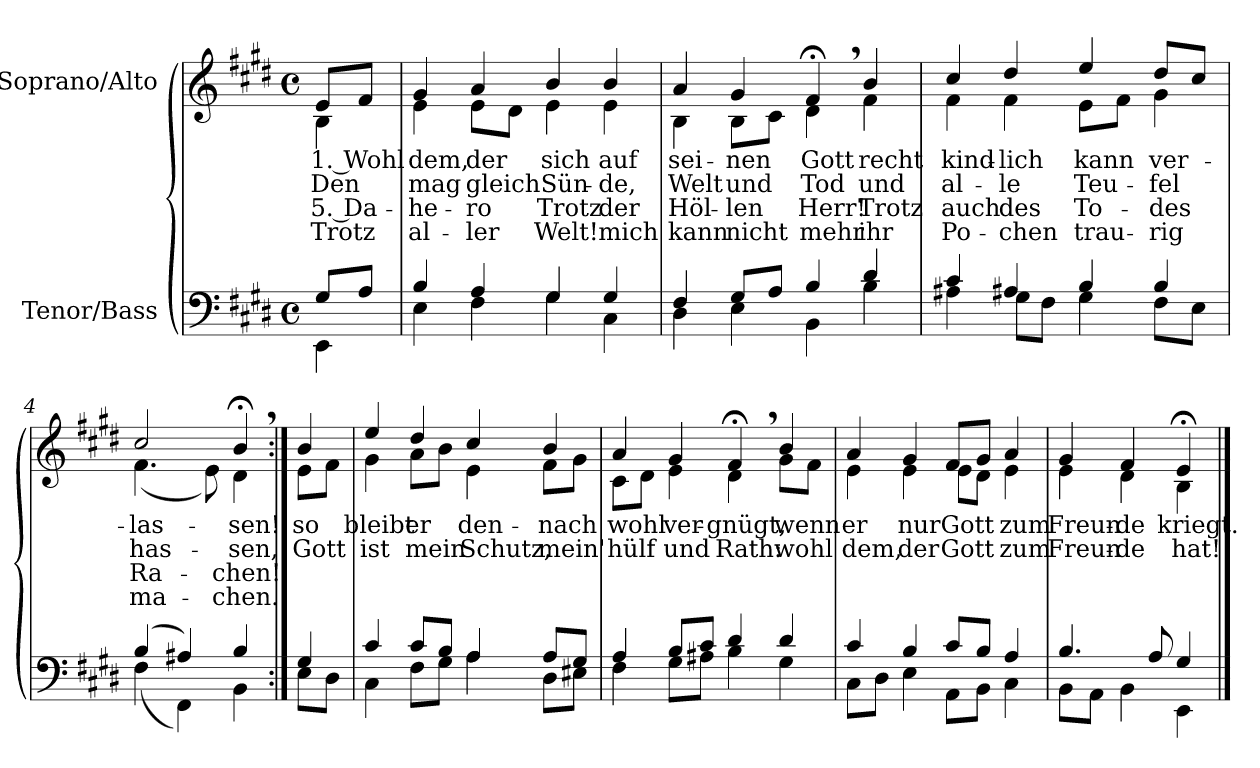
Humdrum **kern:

**kern	**kern	**text	**text	**text	**text
*part2	*part1	*part1	*part1	*part1	*part1
*staff2	*staff1	*staff1	*staff1	*staff1	*staff1
*I"Tenor/Bass	*I"Soprano/Alto	*	*	*	*
*clefF4	*clefG2	*	*	*	*
*k[f#c#g#d#]	*k[f#c#g#d#]	*	*	*	*
*M4/4	*M4/4	*	*	*	*
*met(c)	*met(c)	*	*	*	*
=	=	=	=	=	=
*^	*	*	*	*	*
!	!	!	!LO:LY:b	!LO:LY:b	!LO:LY:b	!LO:LY:b
*	*	*^	*	*	*	*
8G#/L	4EE\	8e/L	4B\	1. Wohl	Den	5. Da-	Trotz
8A/J	.	8f#/J	.	.	.	.	.
=1	=1	=1	=1	=1	=1	=1	=1
!	!	!	!	!LO:LY:b	!LO:LY:b	!LO:LY:b	!LO:LY:b
4B/	4E\	4g#/	4e\	dem,	mag	-he-	al-
!	!	!	!	!LO:LY:b	!LO:LY:b	!LO:LY:b	!LO:LY:b
4A/	4F#\	4a/	8e\L	der	gleich	-ro	-ler
.	.	.	8d#\J	.	.	.	.
!	!	!	!	!LO:LY:b	!LO:LY:b	!LO:LY:b	!LO:LY:b
4G#/	4G#\	4b/	4e\	sich	Sün-	Trotz	Welt!
!	!	!	!	!LO:LY:b	!LO:LY:b	!LO:LY:b	!LO:LY:b
4G#/	4C#\	4b/	4e\	auf	-de,	der	mich
=2	=2	=2	=2	=2	=2	=2	=2
!	!	!	!	!LO:LY:b	!LO:LY:b	!LO:LY:b	!LO:LY:b
4F#/	4D#\	4a/	4B\	sei-	Welt	Höl-	kann
!	!	!	!	!LO:LY:b	!LO:LY:b	!LO:LY:b	!LO:LY:b
8G#/L	4E\	4g#/	8B\L	-nen	und	-len	nicht
8A/J	.	.	8c#\J	.	.	.	.
!	!	!	!	!LO:LY:b	!LO:LY:b	!LO:LY:b	!LO:LY:b
4B/	4BB\	4f#;<,/	4d#\	Gott	Tod	Herr!	mehr
!	!	!	!	!LO:LY:b	!LO:LY:b	!LO:LY:b	!LO:LY:b
4d#/	4B\	4b/	4f#\	recht	und	Trotz	ihr
=3	=3	=3	=3	=3	=3	=3	=3
!	!	!	!	!LO:LY:b	!LO:LY:b	!LO:LY:b	!LO:LY:b
4c#/	4A#X\	4cc#/	4f#\	kind-	al-	auch	Po-
!	!	!	!	!LO:LY:b	!LO:LY:b	!LO:LY:b	!LO:LY:b
4A#X/	8G#\L	4dd#/	4f#\	-lich	-le	des	-chen
.	8F#\J	.	.	.	.	.	.
!	!	!	!	!LO:LY:b	!LO:LY:b	!LO:LY:b	!LO:LY:b
4B/	4G#\	4ee/	8e\L	kann	Teu-	To-	trau-
.	.	.	8f#\J	.	.	.	.
!	!	!	!	!LO:LY:b	!LO:LY:b	!LO:LY:b	!LO:LY:b
4B/	8F#\L	8dd#/L	4g#\	ver-	-fel	-des	-rig
.	8E\J	8cc#/J	.	.	.	.	.
=4	=4	=4	=4	=4	=4	=4	=4
!	!	!	!	!LO:LY:b	!LO:LY:b	!LO:LY:b	!LO:LY:b
(4B/	(4F#\	2cc#/	(4.f#\	-las-	has-	Ra-	ma-
4A#X/)	4FF#\)	.	.	.	.	.	.
.	.	.	8e\)	.	.	.	.
!	!	!	!	!LO:LY:b	!LO:LY:b	!LO:LY:b	!LO:LY:b
4B/	4BB\	4b;<,/	4d#\	-sen!	-sen,	-chen!	-chen.
!!LO:LB:g=z	!!
=4X1:|!	=4X1:|!	=4X1:|!	=4X1:|!	=4X1:|!	=4X1:|!	=4X1:|!	=4X1:|!
!	!	!	!	!LO:LY:b	!LO:LY:b	!	!
4G#/	8E\L	4b/	8e\L	so	Gott	.	.
.	8D#\J	.	8f#\J	.	.	.	.
=5	=5	=5	=5	=5	=5	=5	=5
!	!	!	!	!LO:LY:b	!LO:LY:b	!	!
4c#/	4C#\	4ee/	4g#\	bleibt	ist	.	.
!	!	!	!	!LO:LY:b	!LO:LY:b	!	!
8c#/L	8F#\L	4dd#/	8a\L	er	mein	.	.
8B/J	8G#\J	.	8b\J	.	.	.	.
!	!	!	!	!LO:LY:b	!LO:LY:b	!	!
4A/	4A\	4cc#/	4e\	den-	Schutz,	.	.
!	!	!	!	!LO:LY:b	!LO:LY:b	!	!
8A/L	8D#\L	4b/	8f#\L	-nach	mein'	.	.
8G#/J	8E#X\J	.	8g#\J	.	.	.	.
=6	=6	=6	=6	=6	=6	=6	=6
!	!	!	!	!LO:LY:b	!LO:LY:b	!	!
4A/	4F#\	4a/	8c#\L	wohl	hülf	.	.
.	.	.	8d#\J	.	.	.	.
!	!	!	!	!LO:LY:b	!LO:LY:b	!	!
8B/L	8G#\L	4g#/	4e\	ver-	und	.	.
8c#/J	8A#X\J	.	.	.	.	.	.
!	!	!	!	!LO:LY:b	!LO:LY:b	!	!
4d#/	4B\	4f#;<,/	4d#\	-gnügt,	Rath:	.	.
!	!	!	!	!LO:LY:b	!LO:LY:b	!	!
4d#/	4G#\	4b/	8g#\L	wenn	wohl	.	.
.	.	.	8f#\J	.	.	.	.
=7	=7	=7	=7	=7	=7	=7	=7
!	!	!	!	!LO:LY:b	!LO:LY:b	!	!
4c#/	8C#\L	4a/	4e\	er	dem,	.	.
.	8D#\J	.	.	.	.	.	.
!	!	!	!	!LO:LY:b	!LO:LY:b	!	!
4B/	4E\	4g#/	4e\	nur	der	.	.
!	!	!	!	!LO:LY:b	!LO:LY:b	!	!
8c#/L	8AA\L	8f#/L	8e\L	Gott	Gott	.	.
8B/J	8BB\J	8g#/J	8d#\J	.	.	.	.
!	!	!	!	!LO:LY:b	!LO:LY:b	!	!
4A/	4C#\	4a/	4e\	zum	zum	.	.
=8	=8	=8	=8	=8	=8	=8	=8
!	!	!	!	!LO:LY:b	!LO:LY:b	!	!
4.B/	8BB\L	4g#/	4e\	Freun-	Freun-	.	.
.	8AA\J	.	.	.	.	.	.
!	!	!	!	!LO:LY:b	!LO:LY:b	!	!
.	4BB\	4f#/	4d#\	-de	-de	.	.
8A/	.	.	.	.	.	.	.
!	!	!	!	!LO:LY:b	!LO:LY:b	!	!
4G#/	4EE\	4e;</	4B\	kriegt.	hat!	.	.
*v	*v	*	*	*	*	*	*
*	*v	*v	*	*	*	*
==	==	==	==	==	==
*-	*-	*-	*-	*-	*-
